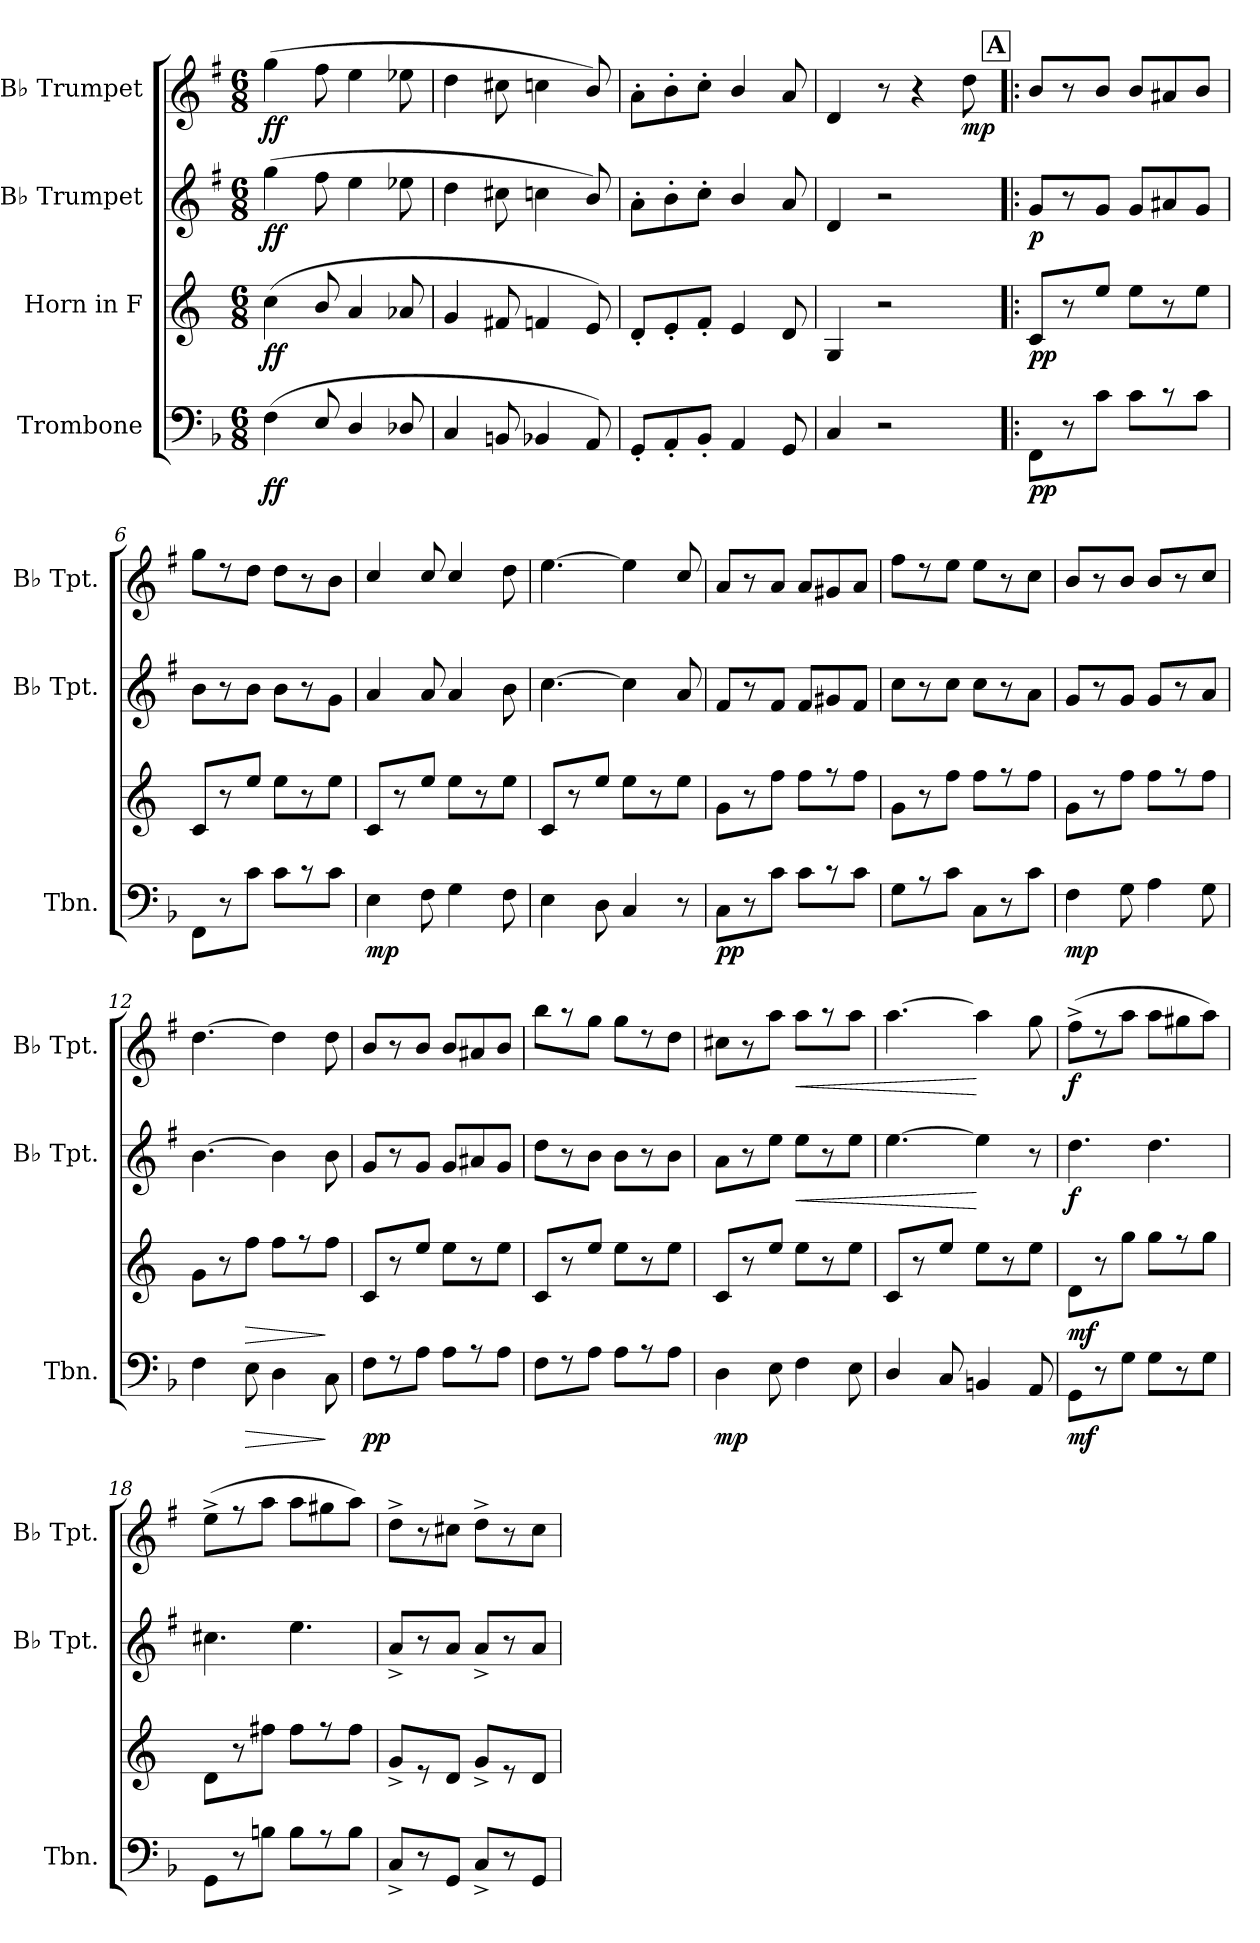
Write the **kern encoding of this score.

**kern	**dynam	**kern	**dynam	**kern	**dynam	**kern	**dynam
*part4	*part4	*part3	*part3	*part2	*part2	*part1	*part1
*staff4	*staff4	*staff3	*staff3	*staff2	*staff2	*staff1	*staff1
*I"Trombone	*	*I"Horn in F	*	*I"B♭ Trumpet	*	*I"B♭ Trumpet	*
*I'Tbn.	*	*	*	*I'B♭ Tpt.	*	*I'B♭ Tpt.	*
*clefF4	*	*clefG2	*	*clefG2	*	*clefG2	*
*	*	*ITrd4c7	*	*ITrd1c2	*	*ITrd1c2	*
*k[b-]	*	*k[b-]	*	*k[b-]	*	*k[b-]	*
*M6/8	*	*M6/8	*	*M6/8	*	*M6/8	*
*MM180	*	*MM180	*	*MM180	*	*MM180	*
=1	=1	=1	=1	=1	=1	=1	=1
!	!LO:DY:b	!	!LO:DY:b	!	!LO:DY:b	!	!LO:DY:b
(>4F\	ff	(>4f\	ff	(>4ff\	ff	(>4ff\	ff
8E/	.	8e/	.	8ee\	.	8ee\	.
4D/	.	4d/	.	4dd\	.	4dd\	.
8D-X/	.	8d-X/	.	8dd-X\	.	8dd-X\	.
=2	=2	=2	=2	=2	=2	=2	=2
4C/	.	4c/	.	4cc\	.	4cc\	.
8BBn/	.	8Bn/	.	8bn\	.	8bn\	.
4BB-X/	.	4B-X/	.	4b-X\	.	4b-X\	.
8AA/)	.	8A/)	.	8a/)	.	8a/)	.
=3	=3	=3	=3	=3	=3	=3	=3
8GG'/L	.	8G'/L	.	8g'\L	.	8g'\L	.
8AA'/	.	8A'/	.	8a'\	.	8a'\	.
8BB-'/J	.	8B-'/J	.	8b-'\J	.	8b-'\J	.
4AA/	.	4A/	.	4a/	.	4a/	.
8GG/	.	8G/	.	8g/	.	8g/	.
=4	=4	=4	=4	=4	=4	=4	=4
4C/	.	4C/	.	4c/	.	4c/	.
2r	.	2r	.	2r	.	8r	.
.	.	.	.	.	.	4r	.
!	!	!	!	!	!	!	!LO:DY:b
.	.	.	.	.	.	8cc\	mp
!!LO:REH:place=s1:a:B:fs=14:t=A
=5!|:	=5!|:	=5!|:	=5!|:	=5!|:	=5!|:	=5!|:	=5!|:
!	!LO:DY:b	!	!LO:DY:b	!	!LO:DY:b	!	!
8FF\L	pp	8F/L	pp	8f/L	p	8a/L	.
8r	.	8r	.	8r	.	8r	.
8c\J	.	8a/J	.	8f/J	.	8a/J	.
8c\L	.	8a\L	.	8f/L	.	8a/L	.
8r	.	8r	.	8g#X/	.	8g#X/	.
8c\J	.	8a\J	.	8f/J	.	8a/J	.
=6	=6	=6	=6	=6	=6	=6	=6
8FF\L	.	8F/L	.	8a\L	.	8ff\L	.
8r	.	8r	.	8r	.	8r	.
8c\J	.	8a/J	.	8a\J	.	8cc\J	.
8c\L	.	8a\L	.	8a\L	.	8cc\L	.
8r	.	8r	.	8r	.	8r	.
8c\J	.	8a\J	.	8f\J	.	8a\J	.
!!LO:LB:g=z
=7	=7	=7	=7	=7	=7	=7	=7
!	!LO:DY:b	!	!	!	!	!	!
4E\	mp	8F/L	.	4g/	.	4b-/	.
.	.	8r	.	.	.	.	.
8F\	.	8a/J	.	8g/	.	8b-/	.
4G\	.	8a\L	.	4g/	.	4b-/	.
.	.	8r	.	.	.	.	.
8F\	.	8a\J	.	8a\	.	8cc\	.
=8	=8	=8	=8	=8	=8	=8	=8
4E\	.	8F/L	.	[4.b-\	.	[4.dd\	.
.	.	8r	.	.	.	.	.
8D\	.	8a/J	.	.	.	.	.
4C/	.	8a\L	.	4b-\]	.	4dd\]	.
.	.	8r	.	.	.	.	.
8r	.	8a\J	.	8g/	.	8b-/	.
=9	=9	=9	=9	=9	=9	=9	=9
!	!LO:DY:b	!	!	!	!	!	!
8C\L	pp	8c\L	.	8e/L	.	8g/L	.
8r	.	8r	.	8r	.	8r	.
8c\J	.	8b-\J	.	8e/J	.	8g/J	.
8c\L	.	8b-\L	.	8e/L	.	8g/L	.
8r	.	8r	.	8f#X/	.	8f#X/	.
8c\J	.	8b-\J	.	8e/J	.	8g/J	.
=10	=10	=10	=10	=10	=10	=10	=10
8G\L	.	8c\L	.	8b-\L	.	8ee\L	.
8r	.	8r	.	8r	.	8r	.
8c\J	.	8b-\J	.	8b-\J	.	8dd\J	.
8C\L	.	8b-\L	.	8b-\L	.	8dd\L	.
8r	.	8r	.	8r	.	8r	.
8c\J	.	8b-\J	.	8g\J	.	8b-\J	.
=11	=11	=11	=11	=11	=11	=11	=11
!	!LO:DY:b	!	!	!	!	!	!
4F\	mp	8c\L	.	8f/L	.	8a/L	.
.	.	8r	.	8r	.	8r	.
8G\	.	8b-\J	.	8f/J	.	8a/J	.
4A\	.	8b-\L	.	8f/L	.	8a/L	.
.	.	8r	.	8r	.	8r	.
8G\	.	8b-\J	.	8g/J	.	8b-/J	.
=12	=12	=12	=12	=12	=12	=12	=12
4F\	.	8c\L	.	[4.a\	.	[4.cc\	.
.	.	8r	.	.	.	.	.
!	!LO:HP:b	!	!LO:HP:b	!	!	!	!
8E\	>	8b-\J	>	.	.	.	.
4D\	.	8b-\L	.	4a\]	.	4cc\]	.
.	.	8r	.	.	.	.	.
8C\	]	8b-\J	]	8a\	.	8cc\	.
!!LO:PB:g=z
=13	=13	=13	=13	=13	=13	=13	=13
!	!LO:DY:b	!	!	!	!	!	!
8F\L	pp	8F/L	.	8f/L	.	8a/L	.
8r	.	8r	.	8r	.	8r	.
8A\J	.	8a/J	.	8f/J	.	8a/J	.
8A\L	.	8a\L	.	8f/L	.	8a/L	.
8r	.	8r	.	8g#X/	.	8g#X/	.
8A\J	.	8a\J	.	8f/J	.	8a/J	.
=14	=14	=14	=14	=14	=14	=14	=14
8F\L	.	8F/L	.	8cc\L	.	8aa\L	.
8r	.	8r	.	8r	.	8r	.
8A\J	.	8a/J	.	8a\J	.	8ff\J	.
8A\L	.	8a\L	.	8a\L	.	8ff\L	.
8r	.	8r	.	8r	.	8r	.
8A\J	.	8a\J	.	8a\J	.	8cc\J	.
=15	=15	=15	=15	=15	=15	=15	=15
!	!LO:DY:b	!	!	!	!	!	!
4D\	mp	8F/L	.	8g\L	.	8bn\L	.
.	.	8r	.	8r	.	8r	.
8E\	.	8a/J	.	8dd\J	.	8gg\J	.
!	!	!	!	!	!LO:HP:b	!	!LO:HP:b
4F\	.	8a\L	.	8dd\L	<	8gg\L	<
.	.	8r	.	8r	.	8r	.
8E\	.	8a\J	.	8dd\J	.	8gg\J	.
=16	=16	=16	=16	=16	=16	=16	=16
4D/	.	8F/L	.	[4.dd\	.	[4.gg\	.
.	.	8r	.	.	.	.	.
8C/	.	8a/J	.	.	.	.	.
4BBn/	.	8a\L	.	4dd\]	[	4gg\]	[
.	.	8r	.	.	.	.	.
8AA/	.	8a\J	.	8r	.	8ff\	.
=17	=17	=17	=17	=17	=17	=17	=17
!	!LO:DY:b	!	!LO:DY:b	!	!LO:DY:b	!	!LO:DY:b
8GG\L	mf	8G\L	mf	4.cc\	f	(>8ee^\L	f
8r	.	8r	.	.	.	8rdd	.
8G\J	.	8cc\J	.	.	.	8gg\J	.
8G\L	.	8cc\L	.	4.cc\	.	8gg\L	.
8r	.	8r	.	.	.	8ff#X\	.
8G\J	.	8cc\J	.	.	.	8gg\J)	.
!!LO:LB:g=z
=18	=18	=18	=18	=18	=18	=18	=18
8GG\L	.	8G\L	.	4.bn\	.	(>8dd^\L	.
8r	.	8r	.	.	.	8rff	.
8Bn\J	.	8bn\J	.	.	.	8gg\J	.
8B\L	.	8b\L	.	4.dd\	.	8gg\L	.
8r	.	8r	.	.	.	8ff#X\	.
8B\J	.	8b\J	.	.	.	8gg\J)	.
=19	=19	=19	=19	=19	=19	=19	=19
8C^/L	.	8c^/L	.	8g^/L	.	8cc^\L	.
8r	.	8r	.	8r	.	8r	.
8GG/J	.	8G/J	.	8g/J	.	8bn\J	.
8C^/L	.	8c^/L	.	8g^/L	.	8cc^\L	.
8r	.	8r	.	8r	.	8r	.
8GG/J	.	8G/J	.	8g/J	.	8b\J	.
=	=	=	=	=	=	=	=
*-	*-	*-	*-	*-	*-	*-	*-
